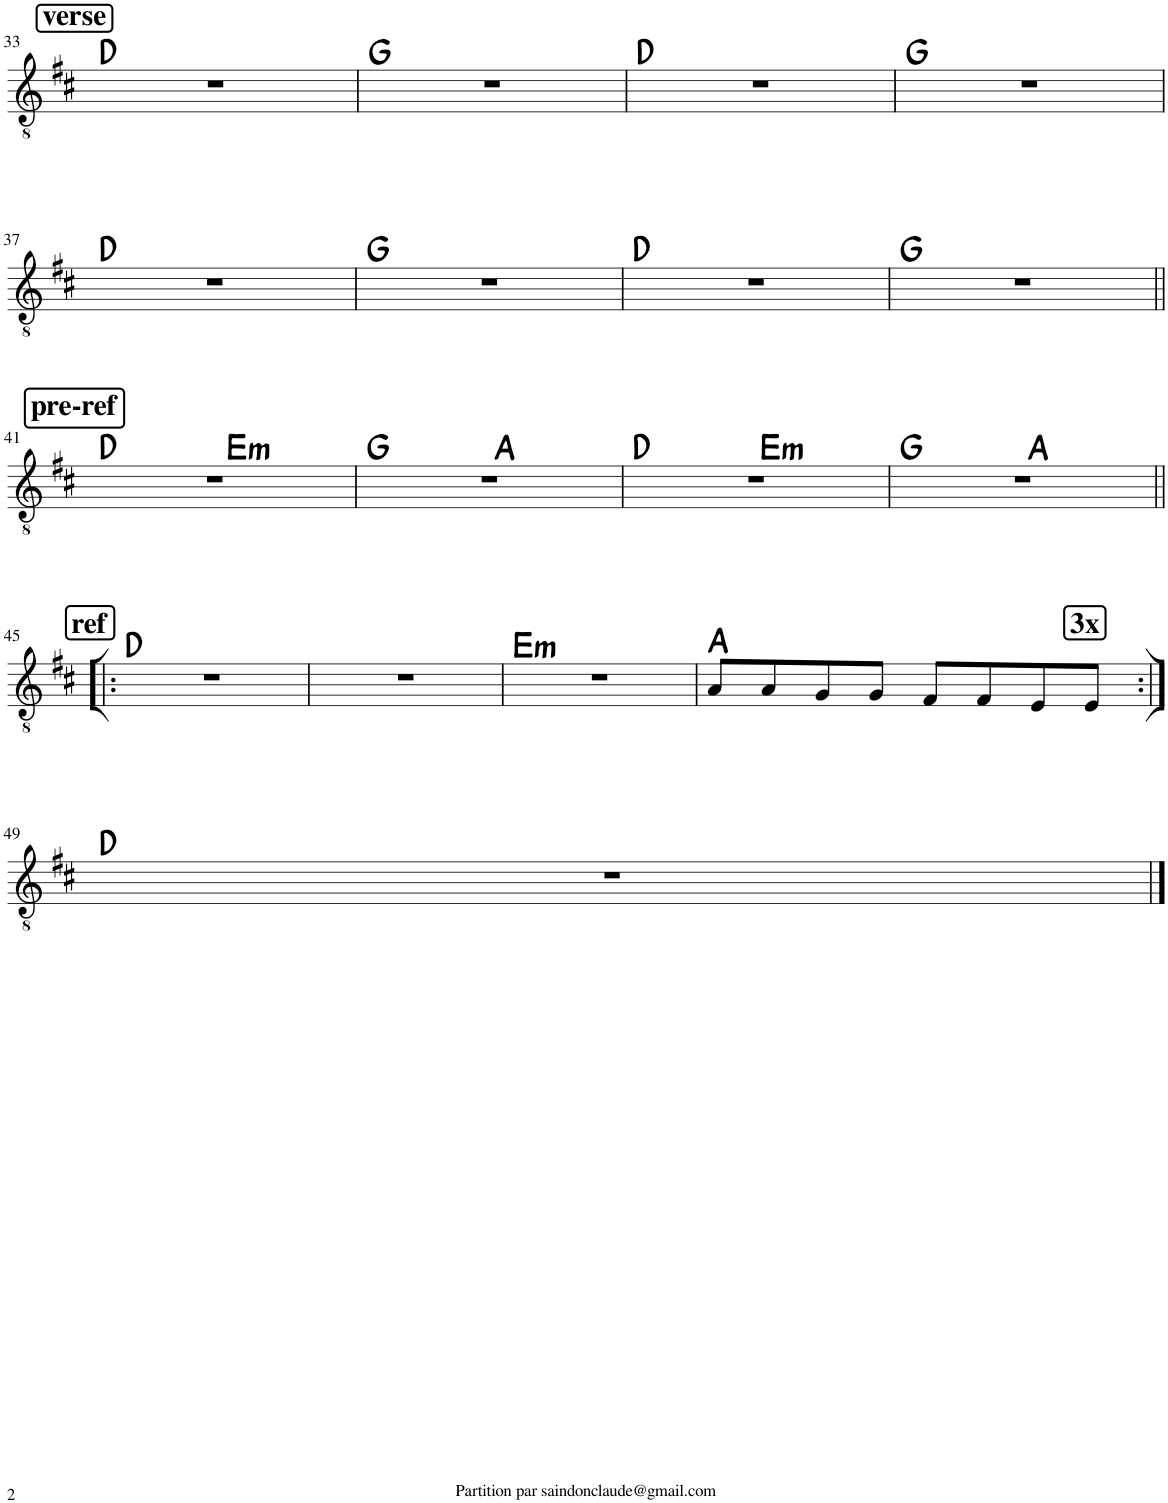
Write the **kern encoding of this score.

**kern	**harte
*part1	*part1
*staff1	*
*I"Classical Guitar	*
*I'Guit.	*
!!LO:PB:g=z
*clefGv2	*
*k[f#c#]	*
*M4/4	*
!!LO:REH:place=s1:a:B:rj:fs=14:t=verse
=33	=33
1r	D:maj
=34	=34
1r	G:maj
=35	=35
1r	D:maj
=36	=36
1r	G:maj
!!LO:LB:g=z
=37	=37
1r	D:maj
=38	=38
1r	G:maj
=39	=39
1r	D:maj
=40	=40
1r	G:maj
!!LO:LB:g=z
!!LO:REH:place=s1:a:B:rj:fs=14:t=pre-ref
=41||	=41||
*^	*
1r	2ryy	D:maj
!	!	!LO:H:kt=m
.	2ryy	E:min
=42	=42	=42
1r	2ryy	G:maj
.	2ryy	A:maj
=43	=43	=43
1r	2ryy	D:maj
!	!	!LO:H:kt=m
.	2ryy	E:min
=44	=44	=44
1r	2ryy	G:maj
.	2ryy	A:maj
*v	*v	*
!!LO:LB:g=z
!!LO:REH:place=s1:a:B:rj:fs=14:t=ref
=45!|:	=45!|:
1r	D:maj
=46	=46
1r	.
=47	=47
!	!LO:H:kt=m
1r	E:min
!!LO:REH:place=s1:a:B:rj:fs=14:t=3x:qo=3.5
=48	=48
8A/L	A:maj
8A/	.
8G/	.
8G/J	.
8F#/L	.
8F#/	.
8E/	.
8E/J	.
!!LO:LB:g=z
=49:|!	=49:|!
1r	D:maj
==	==
*-	*-
